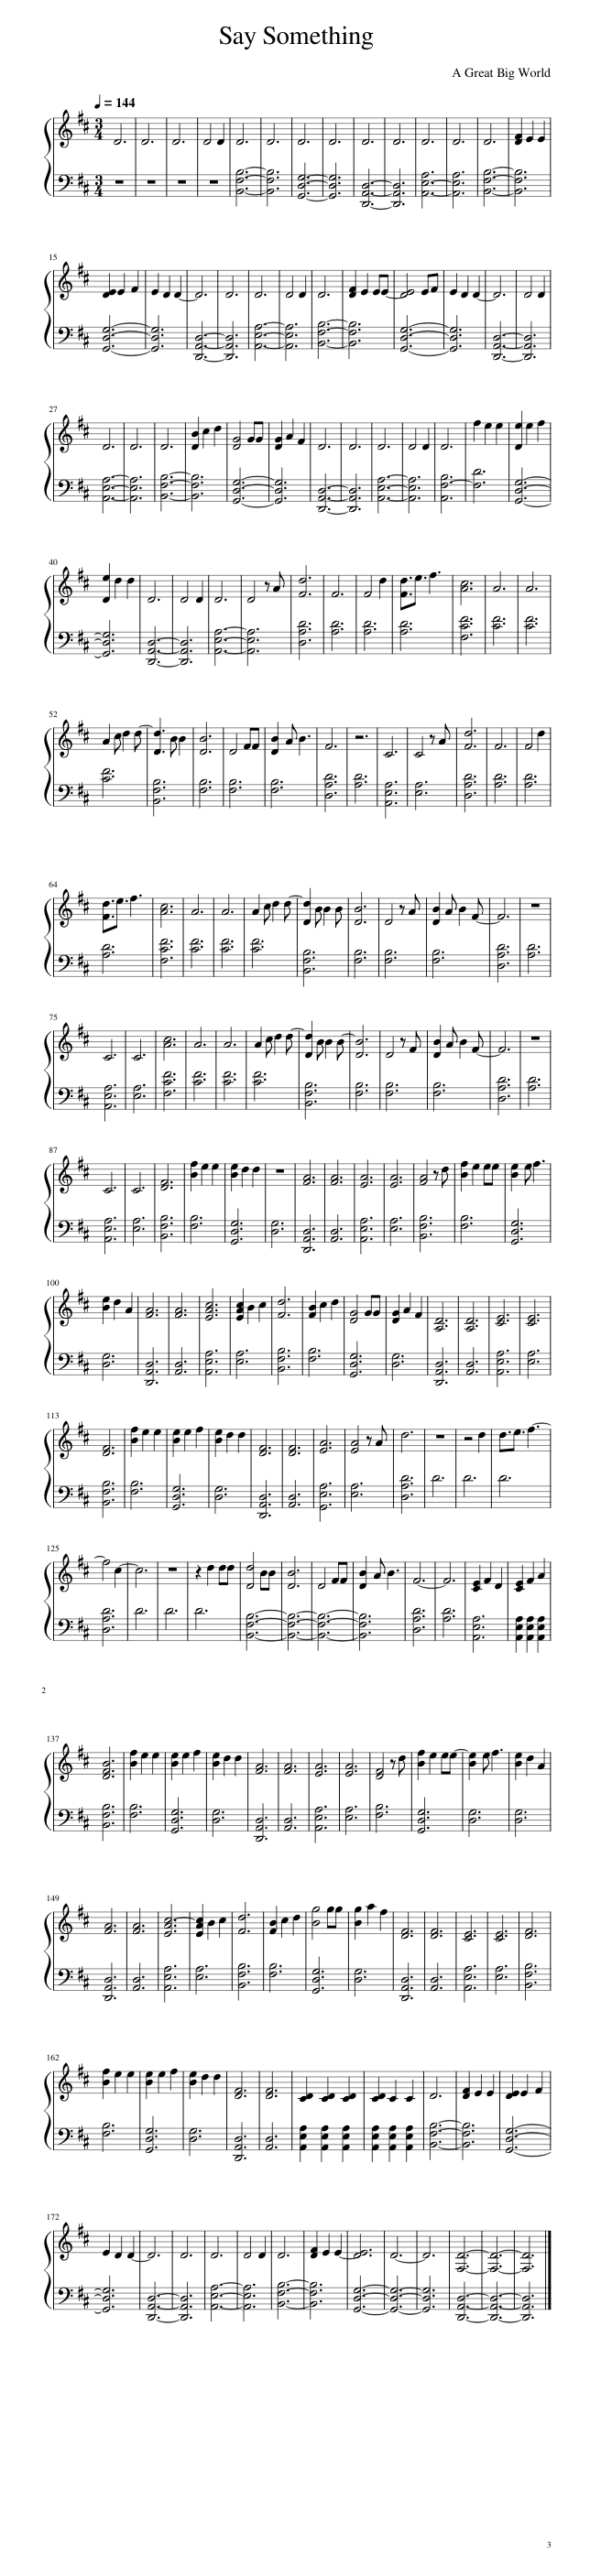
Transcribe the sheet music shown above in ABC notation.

X:1
%%score { 1 | 2 }
L:1/8
Q:1/4=144
M:3/4
I:linebreak $
K:D
V:1 treble
V:2 bass
V:1
 D6 | D6 | D6 | D4 D2 | D6 | %5
 D6 | D6 | D6 | D6 | D6 | %10
 D6 | D6 | D6 | [DF]2 E2 E2 |$ [DE]2 E2 F2 | %15
 E2 D2 D2- | D6 | D6 | D6 | D4 D2 | %20
 D6 | [DF]2 E2 EE- | [DE]4 EF | E2 D2 D2- | D6 | %25
 D4 D2 |$ D6 | D6 | D6 | [DB]2 c2 d2 | %30
 [DG]4 GG | [DG]2 A2 F2 | D6 | D6 | D6 | %35
 D4 D2 | D6 | f2 e2 e2 | [De]2 e2 f2 |$ [De]2 d2 d2 | %40
 D6 | D4 D2 | D6 | D4 z A | [Fd]6 | %45
 F6 | F4 d2 | [Fd]3/2e3/2 f3 | [Ac]6 | A6 | %50
 A6 |$ A2 c d2 d- | [Dd]3 B B2 | [DB]6 | D4 FF | %55
 [DB]2 A B3 | F6 | z6 | C6 | C4 z A | %60
 [Fd]6 | F6 | F4 d2 |$ [Fd]3/2e3/2 f3 | [Ac]6 | %65
 A6 | A6 | A2 c d2 d- | [Dd]2 B B2 B | [DB]6 | %70
 D4 z A | [DB]2 A B2 F- | F6 | z6 |$ C6 | %75
 C6 | [Ac]6 | A6 | A6 | A2 c d2 d- | %80
 [Dd]2 B B2 B- | [DB]6 | D4 z F | [DB]2 A B2 F- | F6 | %85
 z6 |$ C6 | C6 | [DF]6 | [Bf]2 e2 e2 | %90
 [Be]2 d2 d2 | z6 | [FA]6 | [FA]6 | [EA]6 | %95
 [EA]6 | [FA]4 z d | [Bf]2 e2 ee | [Be]2 e f3 |$ [Be]2 d2 A2 | %100
 [FA]6 | [FA]6 | [EAc]6 | [EAc]2 B2 c2 | [Fd]6 | %105
 [FB]2 c2 d2 | [DG]4 GG | [DG]2 A2 F2 | [A,D]6 | [A,D]6 | %110
 [CE]6 | [CE]6 |$ [DF]6 | [Bf]2 e2 e2 | [Be]2 e2 f2 | %115
 [Be]2 d2 d2 | [DF]6 | [DF]6 | [EA]6 | [EA]4 z A | %120
 d6 | z6 | z4 d2 | d3/2e3/2 f3- |$ f4 c2- | %125
 c6 | z6 | z2 d2 dd | [Dd]4 BB | [DB]6 | %130
 D4 FF | [DB]2 A B3 | F6- | F6 | [CE]2 F2 D2 | %135
 [CE]2 F2 A2 |$ [DFB]6 | [Bf]2 e2 e2 | [Be]2 e2 f2 | [Be]2 d2 d2 | %140
 [FA]6 | [FA]6 | [EA]6 | [EA]6 | [DF]4 z d | %145
 [Bf]2 e2 ee- | [Be]2 e f3 | [Be]2 d2 A2 |$ [FA]6 | [FA]6 | %150
 [EAc-]6 | [EAc]2 B2 c2 | [Fd]6 | [FB]2 c2 d2 | [Bg]4 gg | %155
 [Bg]2 a2 f2 | [DF]6 | [DF]6 | [CE]6 | [CE]6 | %160
 [DF]6 |$ [Bf]2 e2 e2 | [Be]2 e2 f2 | [Be]2 d2 d2 | [DF]6 | %165
 [DF]6 | [CD]2 [CD]2 [CD]2 | [CD]2 C2 C2 | D6 | [DF]2 E2 E2 | %170
 [DE]2 E2 F2 |$ E2 D2 D2- | D6 | D6 | D6 | %175
 D4 D2 | D6 | [DF]2 E2 E2- | [DE]6 | D6- | %180
 D6 | [F,D]6- | [F,D]6- | [F,D]6 |] %184
V:2
 z6 | z6 | z6 | z6 | [B,,F,B,]6- | %5
 [B,,F,B,]6 | [G,,D,G,]6- | [G,,D,G,]6 | [D,,A,,D,]6- | [D,,A,,D,]6 | %10
 [A,,-E,-A,]6 | [A,,E,A,]6 | [B,,F,B,]6- | [B,,F,B,]6 |$ [G,,D,G,]6- | %15
 [G,,D,G,]6 | [D,,A,,D,]6- | [D,,A,,D,]6 | [A,,E,A,]6- | [A,,E,A,]6 | %20
 [B,,F,B,]6- | [B,,F,B,]6 | [G,,D,G,]6- | [G,,D,G,]6 | [D,,A,,D,]6- | %25
 [D,,A,,D,]6 |$ [A,,E,A,]6- | [A,,E,A,]6 | [B,,F,B,]6- | [B,,F,B,]6 | %30
 [G,,D,G,]6- | [G,,D,G,]6 | [D,,A,,D,]6- | [D,,A,,D,]6 | [A,,E,A,]6- | %35
 [A,,E,A,]6 | [A,,F,-B,]6 | [F,D]6 | [G,,D,G,]6- |$ [G,,D,G,]6 | %40
 [D,,A,,D,]6- | [D,,A,,D,]6 | [A,,E,A,]6- | [A,,E,A,]6 | [D,A,D]6 | %45
 [A,D]6 | [A,D]6 | [A,D]6 | [F,CF]6 | [CF]6 | %50
 [CF]6 |$ [CF]6 | [B,,F,B,]6 | [F,B,]6 | [F,B,]6 | %55
 [F,B,]6 | [D,A,D]6 | [A,D]6 | [A,,E,A,]6 | [E,A,]6 | %60
 [D,A,D]6 | [A,D]6 | [A,D]6 |$ [A,D]6 | [F,CF]6 | %65
 [CF]6 | [CF]6 | [CF]6 | [B,,F,B,]6 | [F,B,]6 | %70
 [F,B,]6 | [F,B,]6 | [D,A,D]6 | [A,D]6 |$ [A,,E,A,]6 | %75
 [E,A,]6 | [F,CF]6 | [CF]6 | [CF]6 | [CF]6 | %80
 [B,,F,B,]6 | [F,B,]6 | [F,B,]6 | [F,B,]6 | [D,A,D]6 | %85
 [A,D]6 |$ [A,,E,A,]6 | [E,A,]6 | [B,,F,B,]6 | [F,B,]6 | %90
 [G,,D,G,]6 | [D,G,]6 | [D,,A,,D,]6 | [A,,D,]6 | [A,,E,A,]6 | %95
 [E,A,]6 | [B,,F,B,]6 | [F,B,]6 | [G,,D,G,]6 |$ [D,G,]6 | %100
 [D,,A,,D,]6 | [A,,D,]6 | [A,,E,A,]6 | [E,A,]6 | [B,,F,B,]6 | %105
 [F,B,]6 | [G,,D,G,]6 | [D,G,]6 | [D,,A,,D,]6 | [A,,D,]6 | %110
 [A,,E,A,]6 | [E,A,]6 |$ [B,,F,B,]6 | [F,B,]6 | [G,,D,G,]6 | %115
 [D,G,]6 | [D,,A,,D,]6 | [A,,D,]6 | [G,,E,A,]6 | [E,A,]6 | %120
 [D,A,D]6 | D6 | D6 | D6 |$ [D,A,D]6 | %125
 D6 | D6 | D6 | [B,,F,B,]6- | [B,,F,B,]6- | %130
 [B,,F,B,]6- | [B,,F,B,]6 | [D,A,D]6 | [A,D]6 | [A,,E,A,]6 | %135
 [A,,E,A,]2 [A,,E,A,]2 [A,,E,A,]2 |$ [B,,F,B,]6 | [F,B,]6 | [G,,D,G,]6 | [D,G,]6 | %140
 [D,,A,,D,]6 | [A,,D,]6 | [A,,E,A,]6 | [E,A,]6 | [F,B,]6 | %145
 [G,,D,G,]6 | [D,G,]6 | [D,G,]6 |$ [D,,A,,D,]6 | [A,,D,]6 | %150
 [A,,E,A,]6 | [E,A,]6 | [B,,F,B,]6 | [F,B,]6 | [G,,D,G,]6 | %155
 [D,G,]6 | [D,,A,,D,]6 | [A,,D,]6 | [A,,E,A,]6 | [E,A,]6 | %160
 [B,,F,B,]6 |$ [F,B,]6 | [G,,D,G,]6 | [D,G,]6 | [D,,A,,D,]6 | %165
 [A,,D,]6 | [A,,E,A,]2 [A,,E,A,]2 [A,,E,A,]2 | [A,,E,A,]2 [A,,E,A,]2 [A,,E,A,]2 | [B,,F,B,]6- | [B,,F,B,]6 | %170
 [G,,D,G,]6- |$ [G,,D,G,]6 | [D,,A,,D,]6- | [D,,A,,D,]6 | [A,,E,A,]6- | %175
 [A,,E,A,]6 | [B,,F,B,]6- | [B,,F,B,]6 | [G,,D,G,]6- | [G,,D,G,]6- | %180
 [G,,D,G,]6 | [D,,A,,D,]6- | [D,,A,,D,]6- | [D,,A,,D,]6 |] %184
